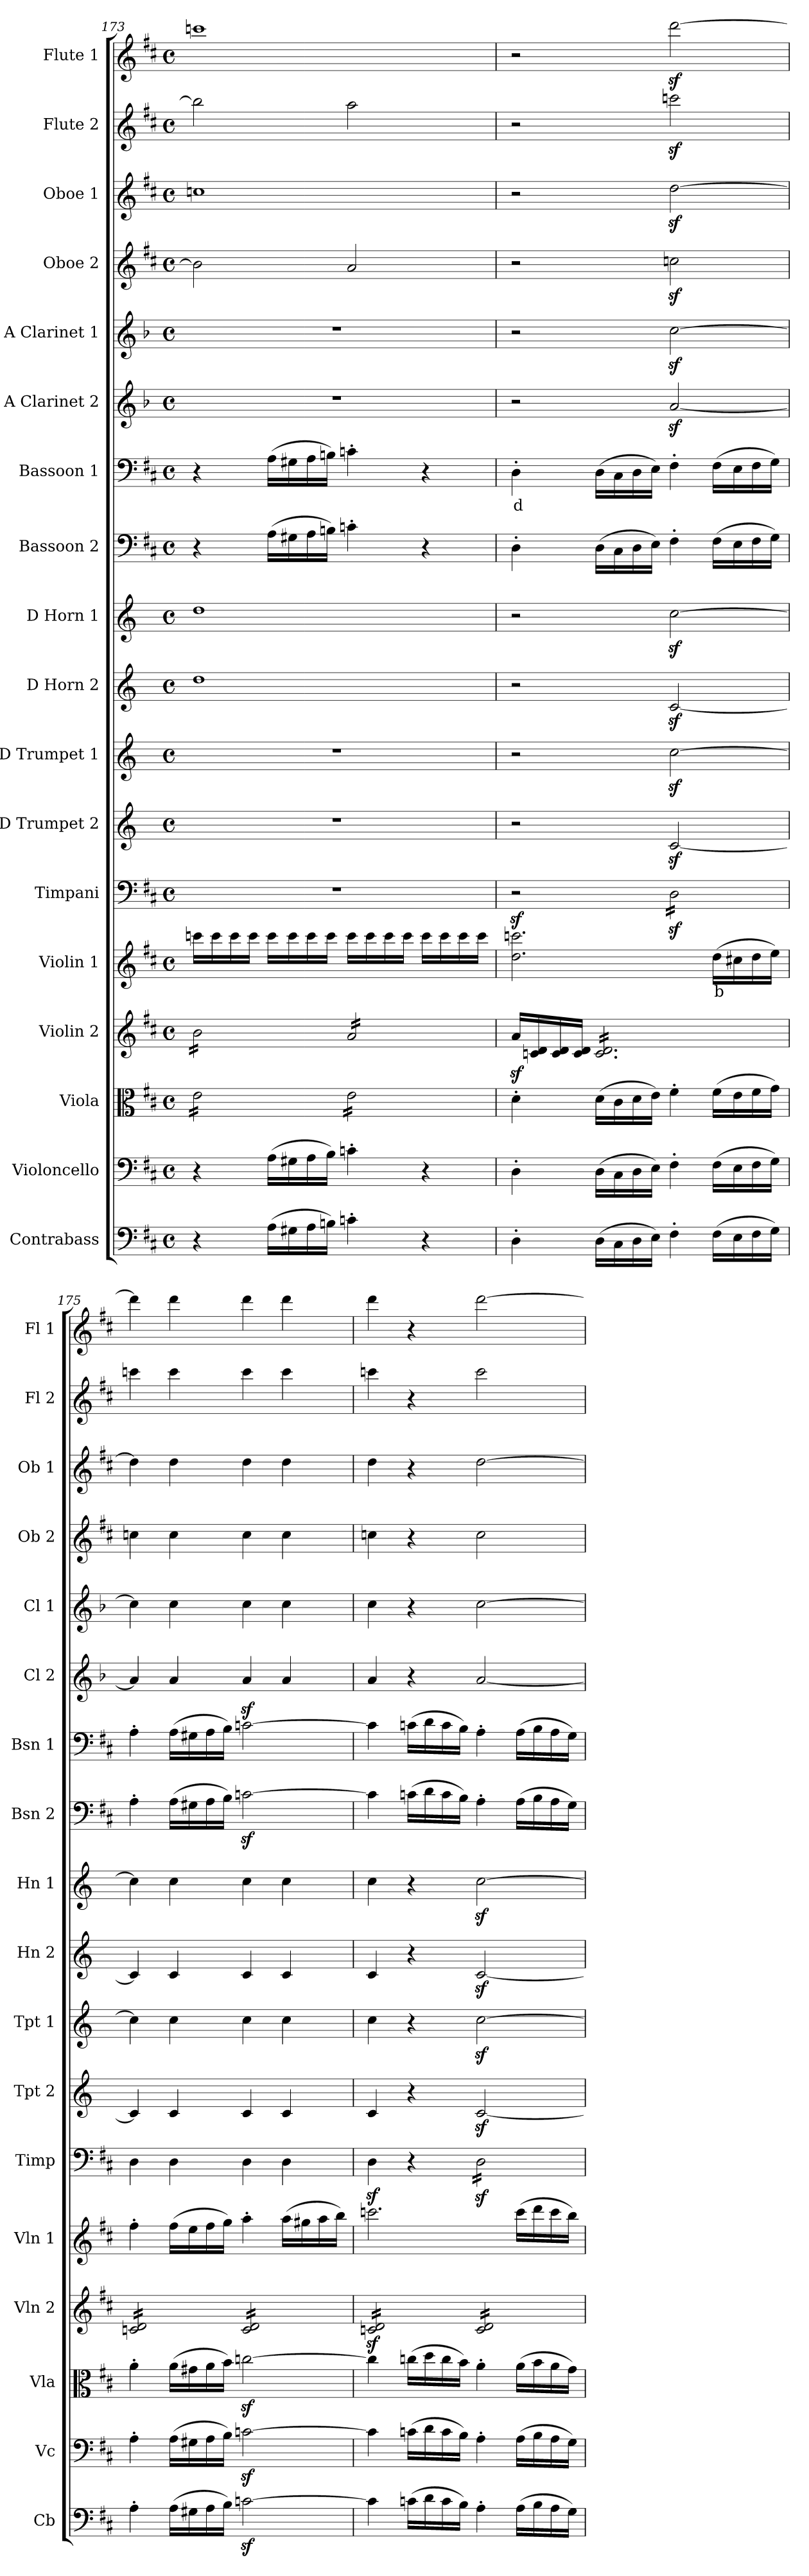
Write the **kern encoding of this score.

**kern	**kern	**kern	**kern	**kern	**text	**kern	**kern	**kern	**kern	**kern	**kern	**kern	**text	**kern	**kern	**kern	**kern	**kern	**kern
*part18	*part17	*part16	*part15	*part14	*part14	*part13	*part12	*part11	*part10	*part9	*part8	*part7	*part7	*part6	*part5	*part4	*part3	*part2	*part1
*staff18	*staff17	*staff16	*staff15	*staff14	*staff14	*staff13	*staff12	*staff11	*staff10	*staff9	*staff8	*staff7	*staff7	*staff6	*staff5	*staff4	*staff3	*staff2	*staff1
*I"Contrabass	*I"Violoncello	*I"Viola	*I"Violin 2	*I"Violin 1	*	*I"Timpani	*I"D Trumpet 2	*I"D Trumpet 1	*I"D Horn 2	*I"D Horn 1	*I"Bassoon 2	*I"Bassoon 1	*	*I"A Clarinet 2	*I"A Clarinet 1	*I"Oboe 2	*I"Oboe 1	*I"Flute 2	*I"Flute 1
*I'Cb	*I'Vc	*I'Vla	*I'Vln 2	*I'Vln 1	*	*I'Timp	*I'Tpt 2	*I'Tpt 1	*I'Hn 2	*I'Hn 1	*I'Bsn 2	*I'Bsn 1	*	*I'Cl 2	*I'Cl 1	*I'Ob 2	*I'Ob 1	*I'Fl 2	*I'Fl 1
*clefF4	*clefF4	*clefC3	*clefG2	*clefG2	*	*clefF4	*clefG2	*clefG2	*clefG2	*clefG2	*clefF4	*clefF4	*	*clefG2	*clefG2	*clefG2	*clefG2	*clefG2	*clefG2
*ITrd7c12	*	*	*	*	*	*	*ITrd-1c-2	*ITrd-1c-2	*ITrd6c10	*ITrd6c10	*	*	*	*ITrd2c3	*ITrd2c3	*	*	*	*
*k[f#c#]	*k[f#c#]	*k[f#c#]	*k[f#c#]	*k[f#c#]	*	*k[f#c#]	*k[f#c#]	*k[f#c#]	*k[f#c#]	*k[f#c#]	*k[f#c#]	*k[f#c#]	*	*k[f#c#]	*k[f#c#]	*k[f#c#]	*k[f#c#]	*k[f#c#]	*k[f#c#]
*M4/4	*M4/4	*M4/4	*M4/4	*M4/4	*	*M4/4	*M4/4	*M4/4	*M4/4	*M4/4	*M4/4	*M4/4	*	*M4/4	*M4/4	*M4/4	*M4/4	*M4/4	*M4/4
*met(c)	*met(c)	*met(c)	*met(c)	*met(c)	*	*met(c)	*met(c)	*met(c)	*met(c)	*met(c)	*met(c)	*met(c)	*	*met(c)	*met(c)	*met(c)	*met(c)	*met(c)	*met(c)
=173	=173	=173	=173	=173	=173	=173	=173	=173	=173	=173	=173	=173	=173	=173	=173	=173	=173	=173	=173
*	*	*tremolo	*	*	*	*	*	*	*	*	*	*	*	*	*	*	*	*	*
*	*	*	*tremolo	*	*	*	*	*	*	*	*	*	*	*	*	*	*	*	*
4r	4r	16e\LL	16b\LL	16cccn\LL	.	1r	1r	1r	1e	1e	4r	4r	.	1r	1r	2b\]	1ccn	2bb\]	1cccn
.	.	16e\	16b\	16ccc\	.	.	.	.	.	.	.	.	.	.	.	.	.	.	.
.	.	16e\	16b\	16ccc\	.	.	.	.	.	.	.	.	.	.	.	.	.	.	.
.	.	16e\	16b\	16ccc\JJ	.	.	.	.	.	.	.	.	.	.	.	.	.	.	.
(16AA\LL	(16A\LL	16e\	16b\	16ccc\LL	.	.	.	.	.	.	(16A\LL	(16A\LL	.	.	.	.	.	.	.
16GG#X\	16G#X\	16e\	16b\	16ccc\	.	.	.	.	.	.	16G#X\	16G#X\	.	.	.	.	.	.	.
16AA\	16A\	16e\	16b\	16ccc\	.	.	.	.	.	.	16A\	16A\	.	.	.	.	.	.	.
16BBn\JJ)	16B\JJ)	16e\JJ	16b\JJ	16ccc\JJ	.	.	.	.	.	.	16Bn\JJ)	16Bn\JJ)	.	.	.	.	.	.	.
4Cn'\	4cn'\	16e\LL	16a/LL	16ccc\LL	.	.	.	.	.	.	4cn'\	4cn'\	.	.	.	2a/	.	2aa\	.
.	.	16e\	16a/	16ccc\	.	.	.	.	.	.	.	.	.	.	.	.	.	.	.
.	.	16e\	16a/	16ccc\	.	.	.	.	.	.	.	.	.	.	.	.	.	.	.
.	.	16e\	16a/	16ccc\JJ	.	.	.	.	.	.	.	.	.	.	.	.	.	.	.
4r	4r	16e\	16a/	16ccc\LL	.	.	.	.	.	.	4r	4r	.	.	.	.	.	.	.
.	.	16e\	16a/	16ccc\	.	.	.	.	.	.	.	.	.	.	.	.	.	.	.
.	.	16e\	16a/	16ccc\	.	.	.	.	.	.	.	.	.	.	.	.	.	.	.
.	.	16e\JJ	16a/JJ	16ccc\JJ	.	.	.	.	.	.	.	.	.	.	.	.	.	.	.
*	*	*	*Xtremolo	*	*	*	*	*	*	*	*	*	*	*	*	*	*	*	*
*	*	*Xtremolo	*	*	*	*	*	*	*	*	*	*	*	*	*	*	*	*	*
=174	=174	=174	=174	=174	=174	=174	=174	=174	=174	=174	=174	=174	=174	=174	=174	=174	=174	=174	=174
!	!	!	!	!	!	!	!	!	!	!	!	!	!LO:LY:b:color=#FF0000	!	!	!	!	!	!
4DD'\	4D'\	4d'\	16az</LL	2.dd\z< 2.cccn\z<	.	2r	2r	2r	2r	2r	4D'\	4D'\	d	2r	2r	2r	2r	2r	2r
.	.	.	16cn/ 16d/	.	.	.	.	.	.	.	.	.	.	.	.	.	.	.	.
.	.	.	16c/ 16d/	.	.	.	.	.	.	.	.	.	.	.	.	.	.	.	.
.	.	.	16c/ 16d/JJ	.	.	.	.	.	.	.	.	.	.	.	.	.	.	.	.
*	*	*	*tremolo	*	*	*	*	*	*	*	*	*	*	*	*	*	*	*	*
(16DD\LL	(16D\LL	(16d\LL	16c/ 16d/LL	.	.	.	.	.	.	.	(16D\LL	(16D\LL	.	.	.	.	.	.	.
16CC#\	16C#\	16c#\	16c/ 16d/	.	.	.	.	.	.	.	16C#\	16C#\	.	.	.	.	.	.	.
16DD\	16D\	16d\	16c/ 16d/	.	.	.	.	.	.	.	16D\	16D\	.	.	.	.	.	.	.
16EE\JJ)	16E\JJ)	16e\JJ)	16c/ 16d/	.	.	.	.	.	.	.	16E\JJ)	16E\JJ)	.	.	.	.	.	.	.
*	*	*	*	*	*	*tremolo	*	*	*	*	*	*	*	*	*	*	*	*	*
4FF#'\	4F#'\	4f#'\	16c/ 16d/	.	.	16Dz<\LL	[2dz</	[2ddz<\	[2Dz</	[2dz<\	4F#'\	4F#'\	.	[2f#z</	[2az<\	2ccnz<\	[2ddz<\	2cccnz<\	[2dddz<\
.	.	.	16c/ 16d/	.	.	16Dz<\	.	.	.	.	.	.	.	.	.	.	.	.	.
.	.	.	16c/ 16d/	.	.	16Dz<\	.	.	.	.	.	.	.	.	.	.	.	.	.
.	.	.	16c/ 16d/	.	.	16Dz<\	.	.	.	.	.	.	.	.	.	.	.	.	.
!	!	!	!	!	!LO:LY:b:color=#FF0000	!	!	!	!	!	!	!	!	!	!	!	!	!	!
(16FF#\LL	(16F#\LL	(16f#\LL	16c/ 16d/	(16dd\LL	b	16Dz<\	.	.	.	.	(16F#\LL	(16F#\LL	.	.	.	.	.	.	.
16EE\	16E\	16e\	16c/ 16d/	16cc#X\	.	16Dz<\	.	.	.	.	16E\	16E\	.	.	.	.	.	.	.
16FF#\	16F#\	16f#\	16c/ 16d/	16dd\	.	16Dz<\	.	.	.	.	16F#\	16F#\	.	.	.	.	.	.	.
16GG\JJ)	16G\JJ)	16g\JJ)	16c/ 16d/JJ	16ee\JJ)	.	16Dz<\JJ	.	.	.	.	16G\JJ)	16G\JJ)	.	.	.	.	.	.	.
*	*	*	*	*	*	*Xtremolo	*	*	*	*	*	*	*	*	*	*	*	*	*
=175	=175	=175	=175	=175	=175	=175	=175	=175	=175	=175	=175	=175	=175	=175	=175	=175	=175	=175	=175
4AA'\	4A'\	4a'\	16cn/ 16d/LL	4ff#'\	.	4D\	4d/]	4dd\]	4D/]	4d\]	4A'\	4A'\	.	4f#/]	4a\]	4ccn\	4dd\]	4cccn\	4ddd\]
.	.	.	16cn/ 16d/	.	.	.	.	.	.	.	.	.	.	.	.	.	.	.	.
.	.	.	16cn/ 16d/	.	.	.	.	.	.	.	.	.	.	.	.	.	.	.	.
.	.	.	16cn/ 16d/	.	.	.	.	.	.	.	.	.	.	.	.	.	.	.	.
(16AA\LL	(16A\LL	(16a\LL	16cn/ 16d/	(16ff#\LL	.	4D\	4d/	4dd\	4D/	4d\	(16A\LL	(16A\LL	.	4f#/	4a\	4cc\	4dd\	4ccc\	4ddd\
16GG#X\	16G#X\	16g#X\	16cn/ 16d/	16ee\	.	.	.	.	.	.	16G#X\	16G#X\	.	.	.	.	.	.	.
16AA\	16A\	16a\	16cn/ 16d/	16ff#\	.	.	.	.	.	.	16A\	16A\	.	.	.	.	.	.	.
16BB\JJ)	16B\JJ)	16b\JJ)	16cn/ 16d/JJ	16gg\JJ)	.	.	.	.	.	.	16B\JJ)	16B\JJ)	.	.	.	.	.	.	.
[2Cnz<\	[2cnz<\	[2ccnz<\	16c/ 16d/LL	4aa'\	.	4D\	4d/	4dd\	4D/	4d\	[2cnz<\	[2cnz<\	.	4f#/	4a\	4cc\	4dd\	4ccc\	4ddd\
.	.	.	16c/ 16d/	.	.	.	.	.	.	.	.	.	.	.	.	.	.	.	.
.	.	.	16c/ 16d/	.	.	.	.	.	.	.	.	.	.	.	.	.	.	.	.
.	.	.	16c/ 16d/	.	.	.	.	.	.	.	.	.	.	.	.	.	.	.	.
.	.	.	16c/ 16d/	(16aa\LL	.	4D\	4d/	4dd\	4D/	4d\	.	.	.	4f#/	4a\	4cc\	4dd\	4ccc\	4ddd\
.	.	.	16c/ 16d/	16gg#X\	.	.	.	.	.	.	.	.	.	.	.	.	.	.	.
.	.	.	16c/ 16d/	16aa\	.	.	.	.	.	.	.	.	.	.	.	.	.	.	.
.	.	.	16c/ 16d/JJ	16bb\JJ)	.	.	.	.	.	.	.	.	.	.	.	.	.	.	.
!!LO:PB:g=z
=176	=176	=176	=176	=176	=176	=176	=176	=176	=176	=176	=176	=176	=176	=176	=176	=176	=176	=176	=176
4C\]	4c\]	4cc\]	16cn/z< 16d/z<LL	2.cccnz<\	.	4D\	4d/	4dd\	4D/	4d\	4c\]	4c\]	.	4f#/	4a\	4ccn\	4dd\	4cccn\	4ddd\
.	.	.	16cn/z< 16d/z<	.	.	.	.	.	.	.	.	.	.	.	.	.	.	.	.
.	.	.	16cn/z< 16d/z<	.	.	.	.	.	.	.	.	.	.	.	.	.	.	.	.
.	.	.	16cn/z< 16d/z<	.	.	.	.	.	.	.	.	.	.	.	.	.	.	.	.
(16Cn\LL	(16cn\LL	(16ccn\LL	16cn/z< 16d/z<	.	.	4r	4r	4r	4r	4r	(16cn\LL	(16cn\LL	.	4r	4r	4r	4r	4r	4r
16D\	16d\	16dd\	16cn/z< 16d/z<	.	.	.	.	.	.	.	16d\	16d\	.	.	.	.	.	.	.
16C\	16c\	16cc\	16cn/z< 16d/z<	.	.	.	.	.	.	.	16c\	16c\	.	.	.	.	.	.	.
16BB\JJ)	16B\JJ)	16b\JJ)	16cn/z< 16d/z<JJ	.	.	.	.	.	.	.	16B\JJ)	16B\JJ)	.	.	.	.	.	.	.
*	*	*	*	*	*	*tremolo	*	*	*	*	*	*	*	*	*	*	*	*	*
4AA'\	4A'\	4a'\	16c/ 16d/LL	.	.	16Dz<\LL	[2dz</	[2ddz<\	[2Dz</	[2dz<\	4A'\	4A'\	.	[2f#/	[2a\	2cc\	[2dd\	2ccc\	[2ddd\
.	.	.	16c/ 16d/	.	.	16Dz<\	.	.	.	.	.	.	.	.	.	.	.	.	.
.	.	.	16c/ 16d/	.	.	16Dz<\	.	.	.	.	.	.	.	.	.	.	.	.	.
.	.	.	16c/ 16d/	.	.	16Dz<\	.	.	.	.	.	.	.	.	.	.	.	.	.
(16AA\LL	(16A\LL	(16a\LL	16c/ 16d/	(16ccc\LL	.	16Dz<\	.	.	.	.	(16A\LL	(16A\LL	.	.	.	.	.	.	.
16BB\	16B\	16b\	16c/ 16d/	16ddd\	.	16Dz<\	.	.	.	.	16B\	16B\	.	.	.	.	.	.	.
16AA\	16A\	16a\	16c/ 16d/	16ccc\	.	16Dz<\	.	.	.	.	16A\	16A\	.	.	.	.	.	.	.
16GG\JJ)	16G\JJ)	16g\JJ)	16c/ 16d/JJ	16bb\JJ)	.	16Dz<\JJ	.	.	.	.	16G\JJ)	16G\JJ)	.	.	.	.	.	.	.
*	*	*	*	*	*	*Xtremolo	*	*	*	*	*	*	*	*	*	*	*	*	*
*	*	*	*Xtremolo	*	*	*	*	*	*	*	*	*	*	*	*	*	*	*	*
=	=	=	=	=	=	=	=	=	=	=	=	=	=	=	=	=	=	=	=
*-	*-	*-	*-	*-	*-	*-	*-	*-	*-	*-	*-	*-	*-	*-	*-	*-	*-	*-	*-
